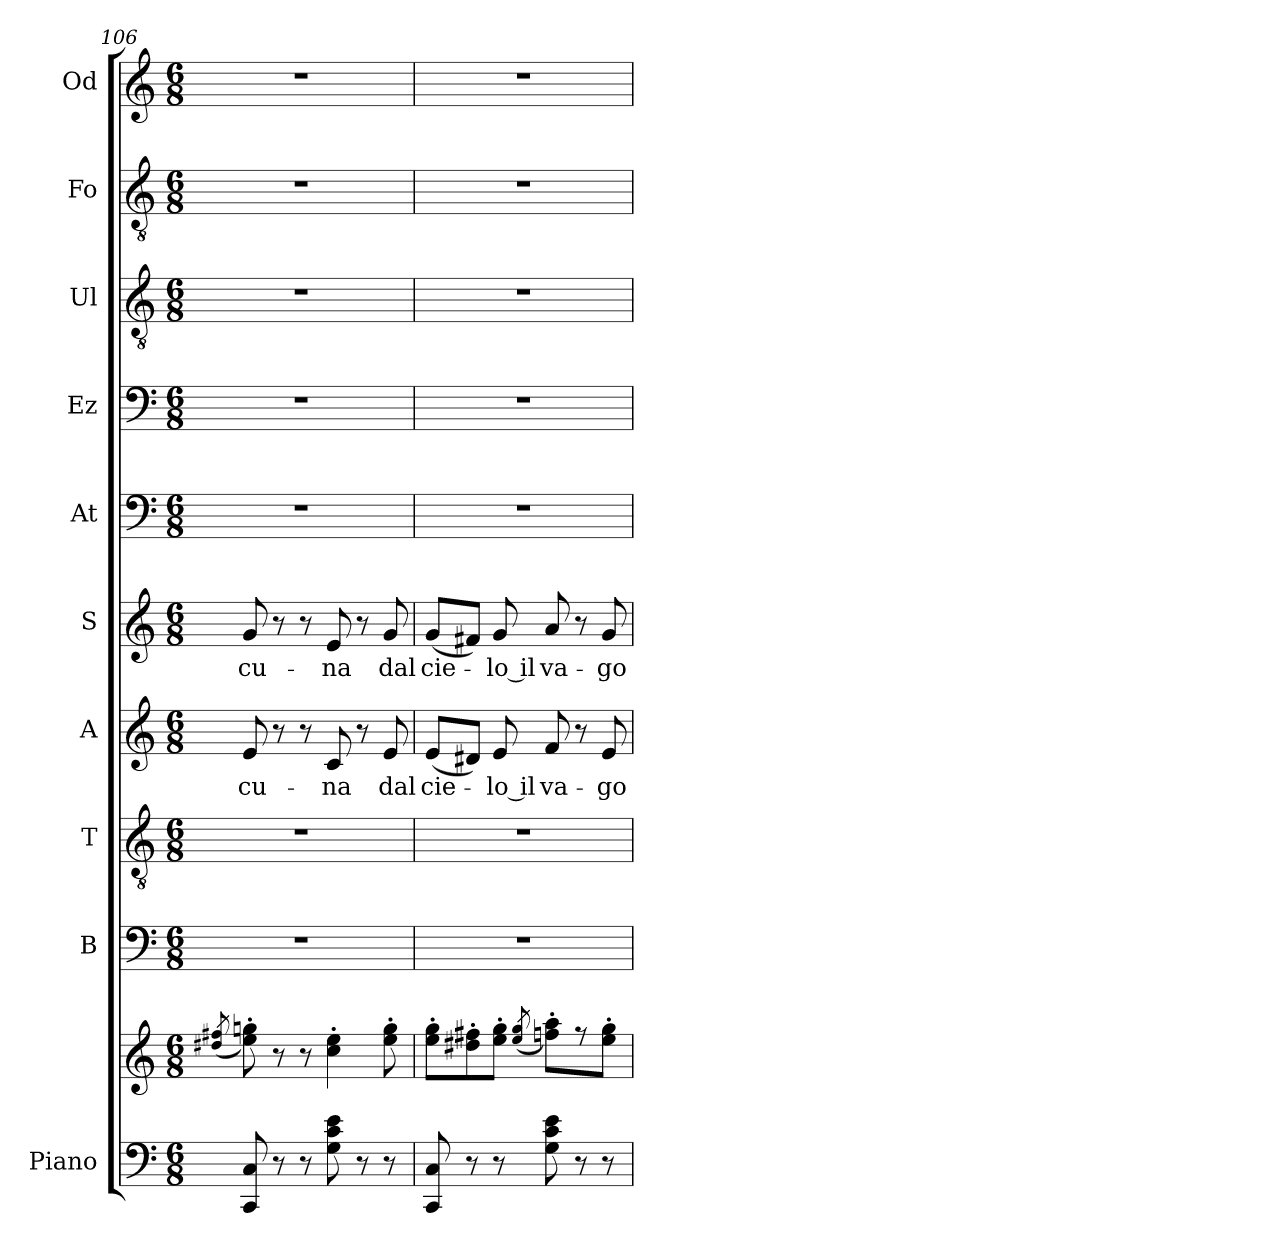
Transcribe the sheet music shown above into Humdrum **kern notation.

**kern	**kern	**kern	**kern	**kern	**text	**kern	**text	**kern	**kern	**kern	**kern	**kern
*part10	*part10	*part9	*part8	*part7	*part7	*part6	*part6	*part5	*part4	*part3	*part2	*part1
*staff11	*staff10	*staff9	*staff8	*staff7	*staff7	*staff6	*staff6	*staff5	*staff4	*staff3	*staff2	*staff1
*I"Piano	*	*I"B	*I"T	*I"A	*	*I"S	*	*I"At	*I"Ez	*I"Ul	*I"Fo	*I"Od
*I'Pno	*	*I'B	*I'T	*I'A	*	*I'S	*	*I'At	*I'Ez	*I'Ul	*I'Fo	*I'Od
!!LO:PB:g=z
*clefF4	*clefG2	*clefF4	*clefGv2	*clefG2	*	*clefG2	*	*clefF4	*clefF4	*clefGv2	*clefGv2	*clefG2
*k[]	*k[]	*k[]	*k[]	*k[]	*	*k[]	*	*k[]	*k[]	*k[]	*k[]	*k[]
*M6/8	*M6/8	*M6/8	*M6/8	*M6/8	*	*M6/8	*	*M6/8	*M6/8	*M6/8	*M6/8	*M6/8
=106	=106	=106	=106	=106	=106	=106	=106	=106	=106	=106	=106	=106
.	(<8qdd#X/ 8qff#X/	.	.	.	.	.	.	.	.	.	.	.
!	!	!	!	!	!LO:LY:b	!	!LO:LY:b	!	!	!	!	!
8CC/ 8C/	8ee\' 8ggn\')	2.r	2.r	8e/	-cu-	8g/	-cu-	2.r	2.r	2.r	2.r	2.r
8r	8r	.	.	8r	.	8r	.	.	.	.	.	.
8r	8r	.	.	8r	.	8r	.	.	.	.	.	.
!	!	!	!	!	!LO:LY:b	!	!LO:LY:b	!	!	!	!	!
8G\ 8c\ 8e\	4cc\' 4ee\'	.	.	8c/	-na	8e/	-na	.	.	.	.	.
8r	.	.	.	8r	.	8r	.	.	.	.	.	.
!	!	!	!	!	!LO:LY:b	!	!LO:LY:b	!	!	!	!	!
8r	8ee\' 8gg\'	.	.	8e/	dal	8g/	dal	.	.	.	.	.
=107	=107	=107	=107	=107	=107	=107	=107	=107	=107	=107	=107	=107
!	!	!	!	!	!LO:LY:b	!	!LO:LY:b	!	!	!	!	!
8CC/ 8C/	8ee\' 8gg\'L	2.r	2.r	(<8e/L	cie-	(<8g/L	cie-	2.r	2.r	2.r	2.r	2.r
8r	8dd#X\' 8ff#X\'	.	.	8d#X/J)	.	8f#X/J)	.	.	.	.	.	.
!	!	!	!	!	!LO:LY:b	!	!LO:LY:b	!	!	!	!	!
8r	8ee\' 8gg\'J	.	.	8e/	-lo il	8g/	-lo il	.	.	.	.	.
.	(<8qee/ 8qgg/	.	.	.	.	.	.	.	.	.	.	.
!	!	!	!	!	!LO:LY:b	!	!LO:LY:b	!	!	!	!	!
8G\ 8c\ 8e\	8ffn\' 8aa\'L)	.	.	8f/	va-	8a/	va-	.	.	.	.	.
8r	8r	.	.	8r	.	8r	.	.	.	.	.	.
!	!	!	!	!	!LO:LY:b	!	!LO:LY:b	!	!	!	!	!
8r	8ee\' 8gg\'J	.	.	8e/	-go	8g/	-go	.	.	.	.	.
=	=	=	=	=	=	=	=	=	=	=	=	=
*-	*-	*-	*-	*-	*-	*-	*-	*-	*-	*-	*-	*-
